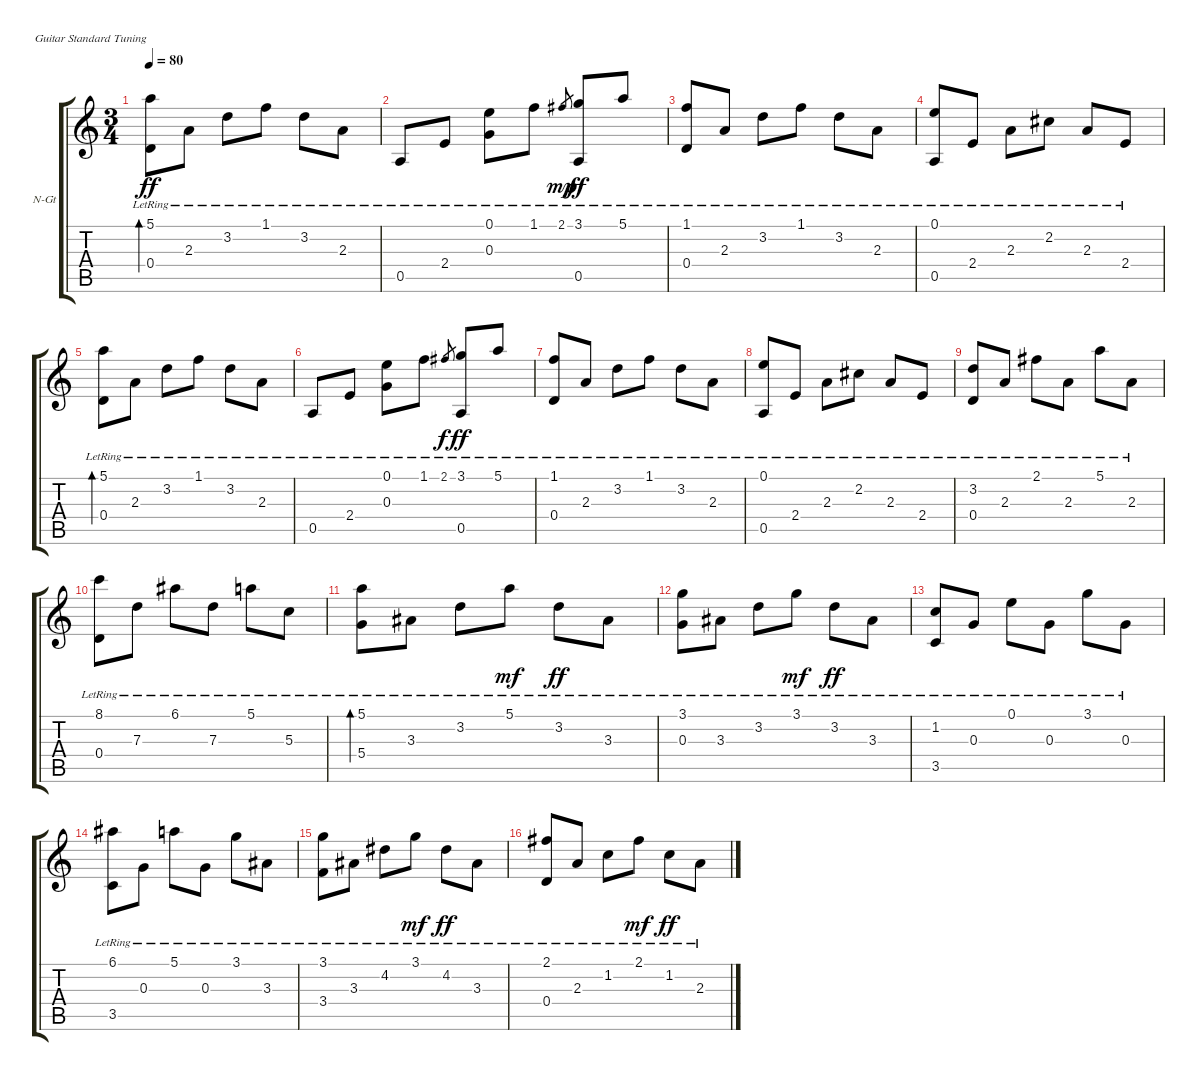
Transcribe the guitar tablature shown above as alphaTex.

\bracketExtendMode groupsimilarinstruments
\firstSystemTrackNameOrientation horizontal
\otherSystemsTrackNameOrientation horizontal
\track ("guitar" "N-Gt") {instrument acousticguitarnylon}
\staff {score tabs}
\tuning (E4 B3 G3 D3 A2 E2)
\ts (3 4)
\tempo 80
\clef g2
\ks c
(5.1{lr} 0.4{lr}).8{bd 480 dy ff instrument acousticguitarnylon} 2.3{lr}.8 3.2{lr}.8 1.1{lr}.8 3.2{lr}.8 2.3{lr}.8 |
0.5{lr}.8 2.4{lr}.8 (0.1{lr} 0.3{lr}).8 1.1{lr}.8 2.1{lr}.8{gr dy mp} (3.1{lr} 0.5{lr}).8{dy ff} 5.1{lr}.8 |
(1.1{lr} 0.4{lr}).8 2.3{lr}.8 3.2{lr}.8 1.1{lr}.8 3.2{lr}.8 2.3{lr}.8 |
(0.1{lr} 0.5{lr}).8 2.4{lr}.8 2.3{lr}.8 2.2{lr}.8 2.3{lr}.8 2.4{lr}.8 |
(5.1{lr} 0.4{lr}).8{bd 480} 2.3{lr}.8 3.2{lr}.8 1.1{lr}.8 3.2{lr}.8 2.3{lr}.8 |
0.5{lr}.8 2.4{lr}.8 (0.1{lr} 0.3{lr}).8 1.1{lr}.8 2.1{lr}.8{gr dy f} (3.1{lr} 0.5{lr}).8{dy ff} 5.1{lr}.8 |
(1.1{lr} 0.4{lr}).8 2.3{lr}.8 3.2{lr}.8 1.1{lr}.8 3.2{lr}.8 2.3{lr}.8 |
(0.1{lr} 0.5{lr}).8 2.4{lr}.8 2.3{lr}.8 2.2{lr}.8 2.3{lr}.8 2.4{lr}.8 |
(3.2{lr} 0.4{lr}).8 2.3{lr}.8 2.1{lr}.8 2.3{lr}.8 5.1{lr}.8 2.3{lr}.8 |
(8.1{lr} 0.4{lr}).8 7.3{lr}.8 6.1{lr}.8 7.3{lr}.8 5.1{lr}.8 5.3{lr}.8 |
(5.1{lr} 5.4{lr}).8{bd 480} 3.3{lr}.8 3.2{lr}.8 5.1{lr}.8{dy mf} 3.2{lr}.8{dy ff} 3.3{lr}.8 |
(3.1{lr} 0.3{lr}).8 3.3{lr}.8 3.2{lr}.8 3.1{lr}.8{dy mf} 3.2{lr}.8{dy ff} 3.3{lr}.8 |
(1.2{lr} 3.5{lr}).8 0.3{lr}.8 0.1{lr}.8 0.3{lr}.8 3.1{lr}.8 0.3{lr}.8 |
(6.1{lr} 3.5{lr}).8 0.3{lr}.8 5.1{lr}.8 0.3{lr}.8 3.1{lr}.8 3.3{lr}.8 |
(3.1{lr} 3.4{lr}).8 3.3{lr}.8 4.2{lr}.8 3.1{lr}.8{dy mf} 4.2{lr}.8{dy ff} 3.3{lr}.8 |
(2.1{lr} 0.4{lr}).8 2.3{lr}.8 1.2{lr}.8 2.1{lr}.8{dy mf} 1.2{lr}.8{dy ff} 2.3{lr}.8
